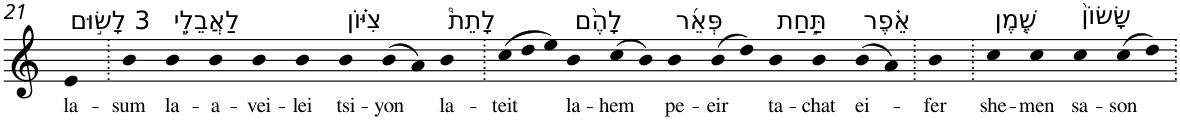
**kern	**text
*part1	*part1
*staff1	*staff1
*I"Piano	*
*I'Pno	*
!!LO:PB:g=z
*clefG2	*
*k[]	*
=21	=21
!LO:TX:a:t=3 לָשׂ֣וּם	!
!	!LO:LY:b
4e	la-
=22.	=22.
!	!LO:LY:b
4b	-sum
!LO:TX:a:t=לַאֲבֵלֵ֣י	!
!	!LO:LY:b
4b	la-
!	!LO:LY:b
4b	-a-
!	!LO:LY:b
4b	-vei-
!	!LO:LY:b
4b	-lei
!LO:TX:a:t=צִיּ֗וֹן	!
!	!LO:LY:b
4b	tsi-
!	!LO:LY:b
(8b	-yon
8a)	.
!LO:TX:a:t=לָתֵת֩	!
!	!LO:LY:b
4b	la-
=23.	=23.
!	!LO:LY:b
(12cc	-teit
12dd	.
12ee)	.
!LO:TX:a:t=לָהֶ֨ם	!
!	!LO:LY:b
4b	la-
!	!LO:LY:b
(8cc	-hem
8b)	.
!LO:TX:a:t=פְּאֵ֜ר	!
!	!LO:LY:b
4b	pe-
!	!LO:LY:b
(8b	-eir
8dd)	.
!LO:TX:a:t=תַּ֣חַת	!
!	!LO:LY:b
4b	ta-
!	!LO:LY:b
4b	-chat
!LO:TX:a:t=אֵ֗פֶר	!
!	!LO:LY:b
(8b	ei-
8a)	.
=24.	=24.
!	!LO:LY:b
4b	-fer
=25.	=25.
!LO:TX:a:t=שֶׁ֤מֶן	!
!	!LO:LY:b
4cc	she-
!	!LO:LY:b
4cc	-men
!LO:TX:a:t=שָׂשׂוֹן֙	!
!	!LO:LY:b
4cc	sa-
!	!LO:LY:b
(8cc	-son
8dd)	.
=.	=.
*-	*-
